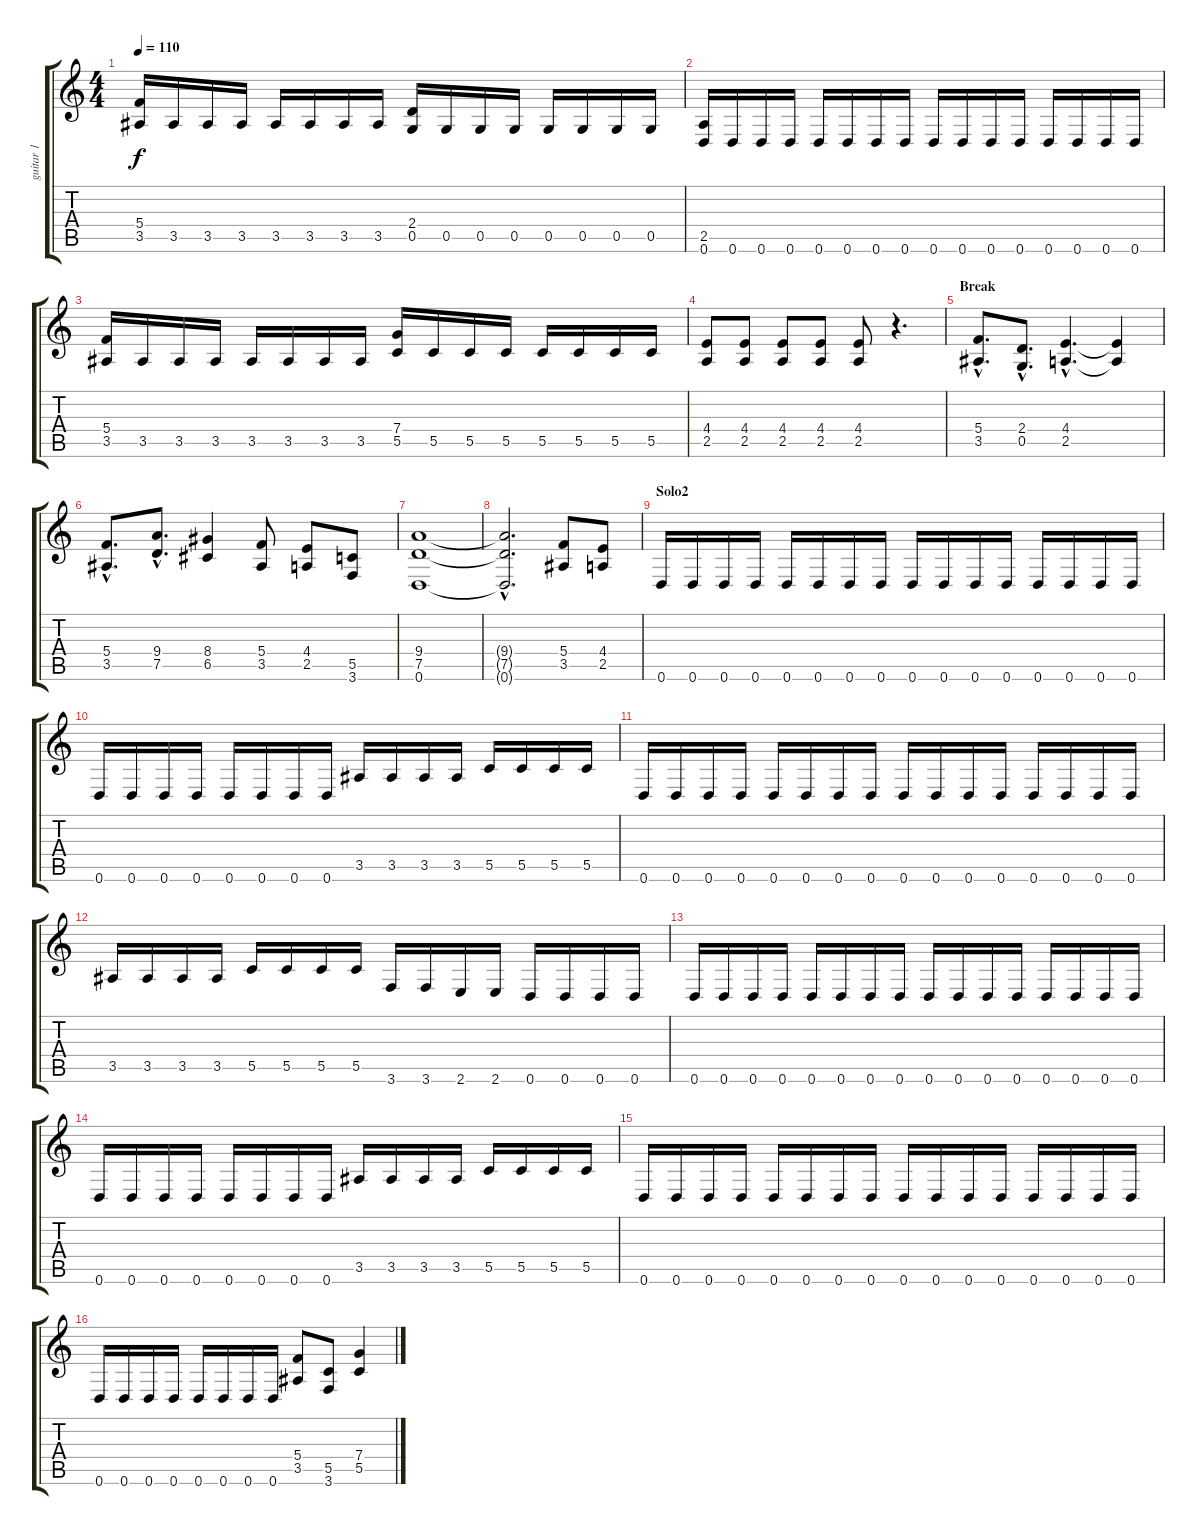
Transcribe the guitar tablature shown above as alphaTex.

\track ("guitar 1" "guitar 1") {instrument distortionguitar}
\staff {score tabs}
\tuning (D4 A3 F3 C3 G2 D2) {hide}
\ts (4 4)
\tempo 110
\clef g2
\ks c
(5.4 3.5).16{dy f} 3.5.16 3.5.16 3.5.16 3.5.16 3.5.16 3.5.16 3.5.16 (2.4 0.5).16 0.5.16 0.5.16 0.5.16 0.5.16 0.5.16 0.5.16 0.5.16 |
(2.5 0.6).16 0.6.16 0.6.16 0.6.16 0.6.16 0.6.16 0.6.16 0.6.16 0.6.16 0.6.16 0.6.16 0.6.16 0.6.16 0.6.16 0.6.16 0.6.16 |
(5.4 3.5).16 3.5.16 3.5.16 3.5.16 3.5.16 3.5.16 3.5.16 3.5.16 (7.4 5.5).16 5.5.16 5.5.16 5.5.16 5.5.16 5.5.16 5.5.16 5.5.16 |
(4.4 2.5).8 (4.4 2.5).8 (4.4 2.5).8 (4.4 2.5).8 (4.4 2.5).8 r.4{d} |
\section ("" "Break")
(5.4{hac} 3.5{hac}).8{d} (2.4{hac} 0.5{hac}).8{d} (4.4{hac} 2.5{hac}).4{d} (4.4{t} 2.5{t}).4 |
(5.4{hac} 3.5{hac}).8{d} (9.4{hac} 7.5{hac}).8{d} (8.4 6.5).4 (5.4 3.5).8 (4.4 2.5).8 (5.5 3.6).8 |
(9.4 7.5 0.6).1 |
(9.4{hac t} 7.5{hac t} 0.6{hac t}).2{d} (5.4 3.5).8 (4.4 2.5).8 |
\section ("" "Solo2")
0.6.16 0.6.16 0.6.16 0.6.16 0.6.16 0.6.16 0.6.16 0.6.16 0.6.16 0.6.16 0.6.16 0.6.16 0.6.16 0.6.16 0.6.16 0.6.16 |
0.6.16 0.6.16 0.6.16 0.6.16 0.6.16 0.6.16 0.6.16 0.6.16 3.5.16 3.5.16 3.5.16 3.5.16 5.5.16 5.5.16 5.5.16 5.5.16 |
0.6.16 0.6.16 0.6.16 0.6.16 0.6.16 0.6.16 0.6.16 0.6.16 0.6.16 0.6.16 0.6.16 0.6.16 0.6.16 0.6.16 0.6.16 0.6.16 |
3.5.16 3.5.16 3.5.16 3.5.16 5.5.16 5.5.16 5.5.16 5.5.16 3.6.16 3.6.16 2.6.16 2.6.16 0.6.16 0.6.16 0.6.16 0.6.16 |
0.6.16 0.6.16 0.6.16 0.6.16 0.6.16 0.6.16 0.6.16 0.6.16 0.6.16 0.6.16 0.6.16 0.6.16 0.6.16 0.6.16 0.6.16 0.6.16 |
0.6.16 0.6.16 0.6.16 0.6.16 0.6.16 0.6.16 0.6.16 0.6.16 3.5.16 3.5.16 3.5.16 3.5.16 5.5.16 5.5.16 5.5.16 5.5.16 |
0.6.16 0.6.16 0.6.16 0.6.16 0.6.16 0.6.16 0.6.16 0.6.16 0.6.16 0.6.16 0.6.16 0.6.16 0.6.16 0.6.16 0.6.16 0.6.16 |
0.6.16 0.6.16 0.6.16 0.6.16 0.6.16 0.6.16 0.6.16 0.6.16 (5.4 3.5).8 (5.5 3.6).8 (7.4 5.5).4
